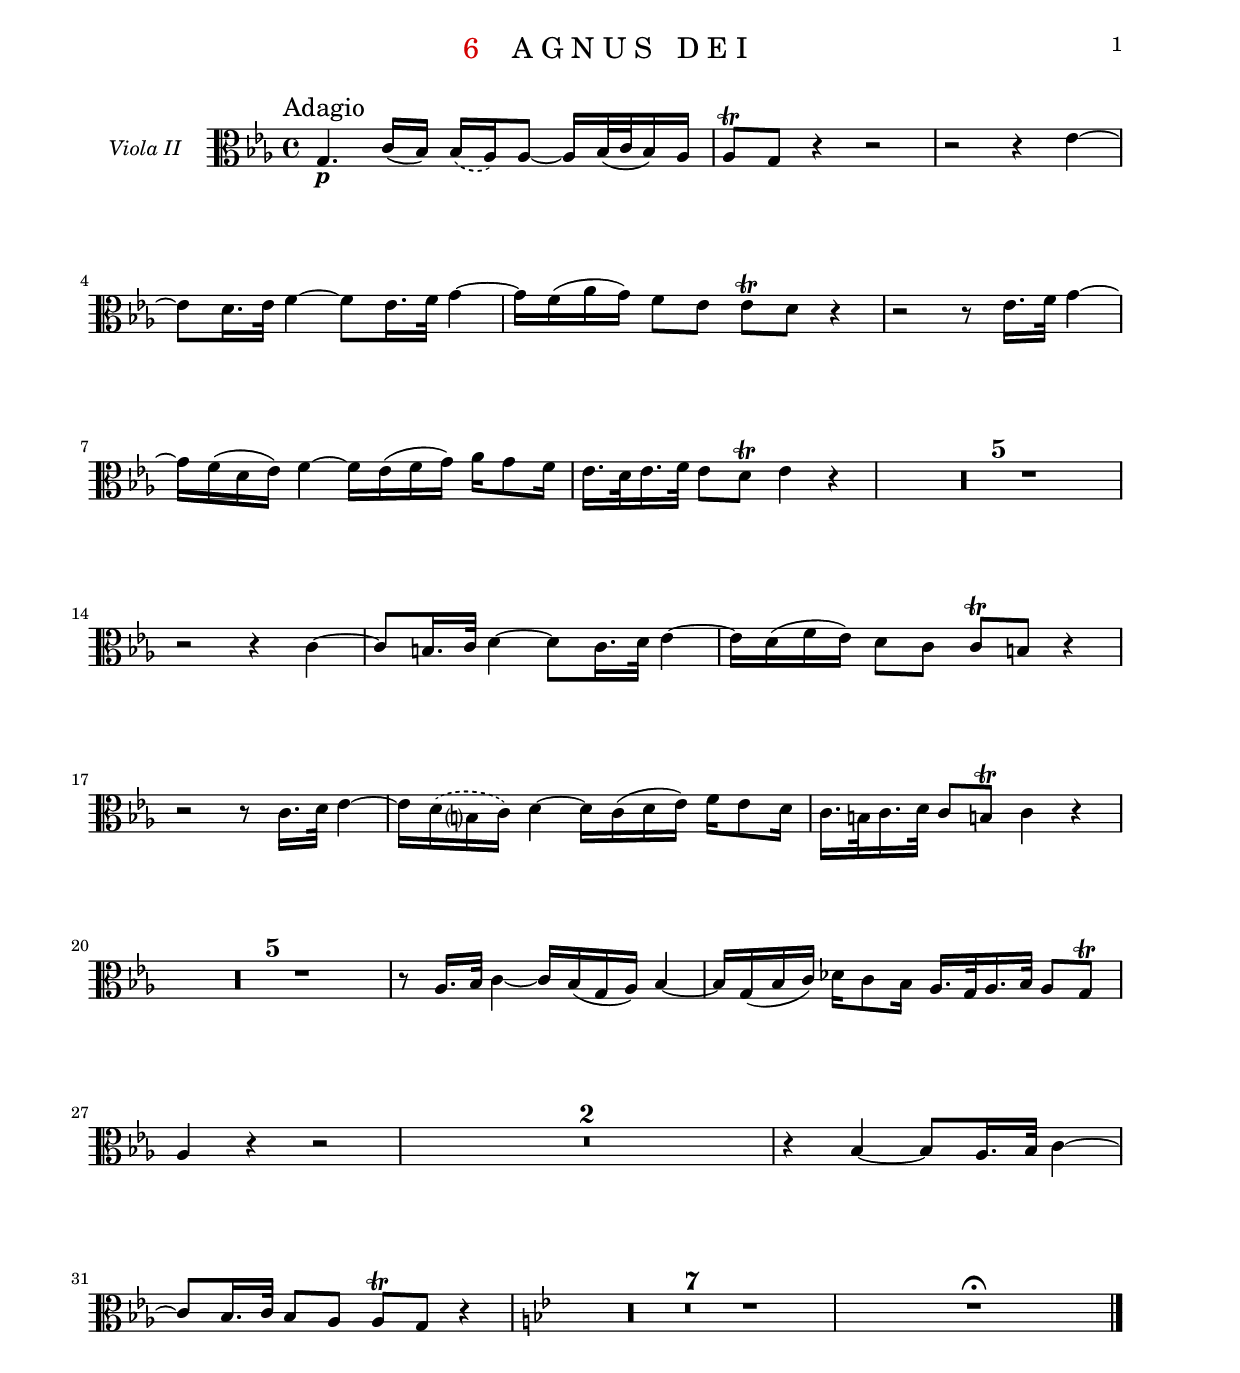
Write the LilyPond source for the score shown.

\version "2.22.0"

\include "../definitions.ly"

\paper {
  indent = 2\cm
  top-margin = 1.5\cm
  system-separator-markup = ##f
  system-system-spacing =
    #'((basic-distance . 18)
       (minimum-distance . 18)
       (padding . -100)
       (stretchability . 0))

  top-system-spacing =
    #'((basic-distance . 12)
       (minimum-distance . 12)
       (padding . -100)
       (stretchability . 0))

  top-markup-spacing =
    #'((basic-distance . 0)
       (minimum-distance . 0)
       (padding . -100)
       (stretchability . 0))

  markup-system-spacing =
    #'((basic-distance . 12)
       (minimum-distance . 12)
       (padding . -100)
       (stretchability . 0))

  systems-per-page = #9
}

#(set-global-staff-size 17.82)

\layout {
  \context {
    \Staff
    instrumentName = "Viola II"
  }
}

\book {
  \bookpart {
    \header {
      number = "6"
      title = "A G N U S   D E I"
    }
    \paper { systems-per-page = #8 }
    \score {
      <<
        \new Staff { \AgnusDeiViolaII }
      >>
    }
  }

}
